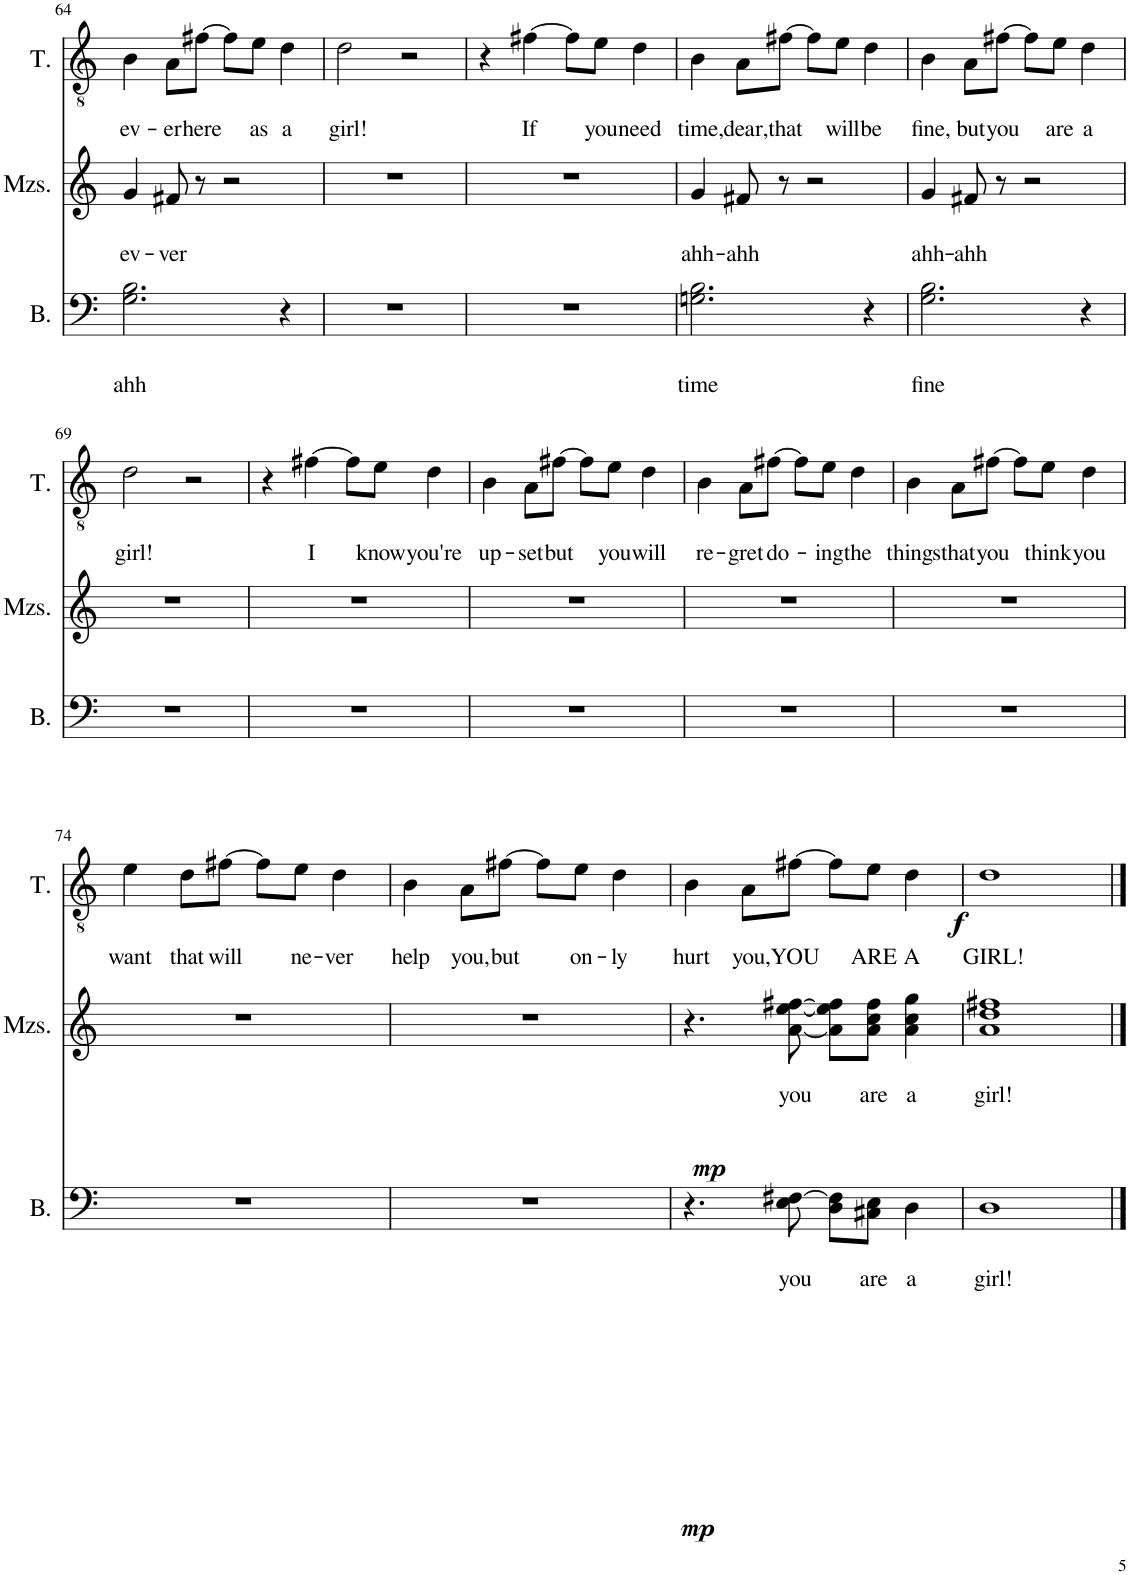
**kern	**text	**text	**dynam	**kern	**text	**text	**dynam	**kern	**text	**text	**dynam
*part3	*part3	*part3	*part3	*part2	*part2	*part2	*part2	*part1	*part1	*part1	*part1
*staff3	*staff3	*staff3	*staff3	*staff2	*staff2	*staff2	*staff2	*staff1	*staff1	*staff1	*staff1
*I"Bass	*	*	*	*I"Mezzosoprano	*	*	*	*I"Tenor	*	*	*
*I'B.	*	*	*	*I'Mzs.	*	*	*	*I'T.	*	*	*
!!LO:PB:g=z
*clefF4	*	*	*	*clefG2	*	*	*	*clefGv2	*	*	*
*k[]	*	*	*	*k[]	*	*	*	*k[]	*	*	*
*M4/4	*	*	*	*M4/4	*	*	*	*M4/4	*	*	*
=64	=64	=64	=64	=64	=64	=64	=64	=64	=64	=64	=64
!	!	!LO:LY:b	!	!	!	!LO:LY:b	!	!	!	!LO:LY:b	!
2.G\ 2.B\	.	ahh	.	4g/	.	ev-	.	4B\	.	ev-	.
!	!	!	!	!	!	!LO:LY:b	!	!	!	!LO:LY:b	!
.	.	.	.	8f#X/	.	-ver	.	8A\L	.	-er	.
!	!	!	!	!	!	!	!	!	!	!LO:LY:b	!
.	.	.	.	8r	.	.	.	[8f#X\J	.	here	.
.	.	.	.	2r	.	.	.	8f#\L]	.	.	.
!	!	!	!	!	!	!	!	!	!	!LO:LY:b	!
.	.	.	.	.	.	.	.	8e\J	.	as	.
!	!	!	!	!	!	!	!	!	!	!LO:LY:b	!
4r	.	.	.	.	.	.	.	4d\	.	a	.
=65	=65	=65	=65	=65	=65	=65	=65	=65	=65	=65	=65
!	!	!	!	!	!	!	!	!	!	!LO:LY:b	!
1r	.	.	.	1r	.	.	.	2d\	.	girl!	.
.	.	.	.	.	.	.	.	2r	.	.	.
=66	=66	=66	=66	=66	=66	=66	=66	=66	=66	=66	=66
1r	.	.	.	1r	.	.	.	4r	.	.	.
!	!	!	!	!	!	!	!	!	!	!LO:LY:b	!
.	.	.	.	.	.	.	.	[4f#X\	.	If	.
.	.	.	.	.	.	.	.	8f#\L]	.	.	.
!	!	!	!	!	!	!	!	!	!	!LO:LY:b	!
.	.	.	.	.	.	.	.	8e\J	.	you	.
!	!	!	!	!	!	!	!	!	!	!LO:LY:b	!
.	.	.	.	.	.	.	.	4d\	.	need	.
=67	=67	=67	=67	=67	=67	=67	=67	=67	=67	=67	=67
!	!	!LO:LY:b	!	!	!	!LO:LY:b	!	!	!	!LO:LY:b	!
2.Gn\ 2.B\	.	time	.	4g/	.	ahh-	.	4B\	.	time,	.
!	!	!	!	!	!	!LO:LY:b	!	!	!	!LO:LY:b	!
.	.	.	.	8f#X/	.	-ahh	.	8A\L	.	dear,	.
!	!	!	!	!	!	!	!	!	!	!LO:LY:b	!
.	.	.	.	8r	.	.	.	[8f#X\J	.	that	.
.	.	.	.	2r	.	.	.	8f#\L]	.	.	.
!	!	!	!	!	!	!	!	!	!	!LO:LY:b	!
.	.	.	.	.	.	.	.	8e\J	.	will	.
!	!	!	!	!	!	!	!	!	!	!LO:LY:b	!
4r	.	.	.	.	.	.	.	4d\	.	be	.
=68	=68	=68	=68	=68	=68	=68	=68	=68	=68	=68	=68
!	!	!LO:LY:b	!	!	!	!LO:LY:b	!	!	!	!LO:LY:b	!
2.G\ 2.B\	.	fine	.	4g/	.	ahh-	.	4B\	.	fine,	.
!	!	!	!	!	!	!LO:LY:b	!	!	!	!LO:LY:b	!
.	.	.	.	8f#X/	.	-ahh	.	8A\L	.	but	.
!	!	!	!	!	!	!	!	!	!	!LO:LY:b	!
.	.	.	.	8r	.	.	.	[8f#X\J	.	you	.
.	.	.	.	2r	.	.	.	8f#\L]	.	.	.
!	!	!	!	!	!	!	!	!	!	!LO:LY:b	!
.	.	.	.	.	.	.	.	8e\J	.	are	.
!	!	!	!	!	!	!	!	!	!	!LO:LY:b	!
4r	.	.	.	.	.	.	.	4d\	.	a	.
!!LO:LB:g=z
=69	=69	=69	=69	=69	=69	=69	=69	=69	=69	=69	=69
!	!	!	!	!	!	!	!	!	!	!LO:LY:b	!
1r	.	.	.	1r	.	.	.	2d\	.	girl!	.
.	.	.	.	.	.	.	.	2r	.	.	.
=70	=70	=70	=70	=70	=70	=70	=70	=70	=70	=70	=70
1r	.	.	.	1r	.	.	.	4r	.	.	.
!	!	!	!	!	!	!	!	!	!	!LO:LY:b	!
.	.	.	.	.	.	.	.	[4f#X\	.	I	.
.	.	.	.	.	.	.	.	8f#\L]	.	.	.
!	!	!	!	!	!	!	!	!	!	!LO:LY:b	!
.	.	.	.	.	.	.	.	8e\J	.	know	.
!	!	!	!	!	!	!	!	!	!	!LO:LY:b	!
.	.	.	.	.	.	.	.	4d\	.	you're	.
=71	=71	=71	=71	=71	=71	=71	=71	=71	=71	=71	=71
!	!	!	!	!	!	!	!	!	!	!LO:LY:b	!
1r	.	.	.	1r	.	.	.	4B\	.	up-	.
!	!	!	!	!	!	!	!	!	!	!LO:LY:b	!
.	.	.	.	.	.	.	.	8A\L	.	-set	.
!	!	!	!	!	!	!	!	!	!	!LO:LY:b	!
.	.	.	.	.	.	.	.	[8f#X\J	.	but	.
.	.	.	.	.	.	.	.	8f#\L]	.	.	.
!	!	!	!	!	!	!	!	!	!	!LO:LY:b	!
.	.	.	.	.	.	.	.	8e\J	.	you	.
!	!	!	!	!	!	!	!	!	!	!LO:LY:b	!
.	.	.	.	.	.	.	.	4d\	.	will	.
=72	=72	=72	=72	=72	=72	=72	=72	=72	=72	=72	=72
!	!	!	!	!	!	!	!	!	!	!LO:LY:b	!
1r	.	.	.	1r	.	.	.	4B\	.	re-	.
!	!	!	!	!	!	!	!	!	!	!LO:LY:b	!
.	.	.	.	.	.	.	.	8A\L	.	-gret	.
!	!	!	!	!	!	!	!	!	!	!LO:LY:b	!
.	.	.	.	.	.	.	.	[8f#X\J	.	do-	.
.	.	.	.	.	.	.	.	8f#\L]	.	.	.
!	!	!	!	!	!	!	!	!	!	!LO:LY:b	!
.	.	.	.	.	.	.	.	8e\J	.	-ing	.
!	!	!	!	!	!	!	!	!	!	!LO:LY:b	!
.	.	.	.	.	.	.	.	4d\	.	the	.
=73	=73	=73	=73	=73	=73	=73	=73	=73	=73	=73	=73
!	!	!	!	!	!	!	!	!	!	!LO:LY:b	!
1r	.	.	.	1r	.	.	.	4B\	.	things	.
!	!	!	!	!	!	!	!	!	!	!LO:LY:b	!
.	.	.	.	.	.	.	.	8A\L	.	that	.
!	!	!	!	!	!	!	!	!	!	!LO:LY:b	!
.	.	.	.	.	.	.	.	[8f#X\J	.	you	.
.	.	.	.	.	.	.	.	8f#\L]	.	.	.
!	!	!	!	!	!	!	!	!	!	!LO:LY:b	!
.	.	.	.	.	.	.	.	8e\J	.	think	.
!	!	!	!	!	!	!	!	!	!	!LO:LY:b	!
.	.	.	.	.	.	.	.	4d\	.	you	.
!!LO:LB:g=z
=74	=74	=74	=74	=74	=74	=74	=74	=74	=74	=74	=74
!	!	!	!	!	!	!	!	!	!	!LO:LY:b	!
1r	.	.	.	1r	.	.	.	4e\	.	want	.
!	!	!	!	!	!	!	!	!	!	!LO:LY:b	!
.	.	.	.	.	.	.	.	8d\L	.	that	.
!	!	!	!	!	!	!	!	!	!	!LO:LY:b	!
.	.	.	.	.	.	.	.	[8f#X\J	.	will	.
.	.	.	.	.	.	.	.	8f#\L]	.	.	.
!	!	!	!	!	!	!	!	!	!	!LO:LY:b	!
.	.	.	.	.	.	.	.	8e\J	.	ne-	.
!	!	!	!	!	!	!	!	!	!	!LO:LY:b	!
.	.	.	.	.	.	.	.	4d\	.	-ver	.
=75	=75	=75	=75	=75	=75	=75	=75	=75	=75	=75	=75
!	!	!	!	!	!	!	!	!	!	!LO:LY:b	!
1r	.	.	.	1r	.	.	.	4B\	.	help	.
!	!	!	!	!	!	!	!	!	!	!LO:LY:b	!
.	.	.	.	.	.	.	.	8A\L	.	you,	.
!	!	!	!	!	!	!	!	!	!	!LO:LY:b	!
.	.	.	.	.	.	.	.	[8f#X\J	.	but	.
.	.	.	.	.	.	.	.	8f#\L]	.	.	.
!	!	!	!	!	!	!	!	!	!	!LO:LY:b	!
.	.	.	.	.	.	.	.	8e\J	.	on-	.
!	!	!	!	!	!	!	!	!	!	!LO:LY:b	!
.	.	.	.	.	.	.	.	4d\	.	-ly	.
=76	=76	=76	=76	=76	=76	=76	=76	=76	=76	=76	=76
!	!	!	!LO:DY:b	!	!	!	!LO:DY:b	!	!	!LO:LY:b	!
4.r	.	.	mp	4.r	.	.	mp	4B\	.	hurt	.
!	!	!	!	!	!	!	!	!	!	!LO:LY:b	!
.	.	.	.	.	.	.	.	8A\L	.	you,	.
!	!	!LO:LY:b	!	!	!	!LO:LY:b	!	!	!	!LO:LY:b	!LO:DY:b
8E\ [8F#X\	.	you	.	[8a\ [8ee\ [8ff#X\	.	you	.	[8f#X\J	.	YOU	f
8D\ 8F#\]L	.	.	.	8a\] 8ee\] 8ff#\]L	.	.	.	8f#\L]	.	.	.
!	!	!LO:LY:b	!	!	!	!LO:LY:b	!	!	!	!LO:LY:b	!
8C#X\ 8E\J	.	are	.	8a\ 8cc\ 8ff#\J	.	are	.	8e\J	.	ARE	.
!	!	!LO:LY:b	!	!	!	!LO:LY:b	!	!	!	!LO:LY:b	!
4D\	.	a	.	4a\ 4cc\ 4gg\	.	a	.	4d\	.	A	.
=77	=77	=77	=77	=77	=77	=77	=77	=77	=77	=77	=77
!	!	!LO:LY:b	!	!	!	!LO:LY:b	!	!	!	!LO:LY:b	!
1D	.	girl!	.	1a 1dd 1ff#X	.	girl!	.	1d	.	GIRL!	.
==	==	==	==	==	==	==	==	==	==	==	==
*-	*-	*-	*-	*-	*-	*-	*-	*-	*-	*-	*-
